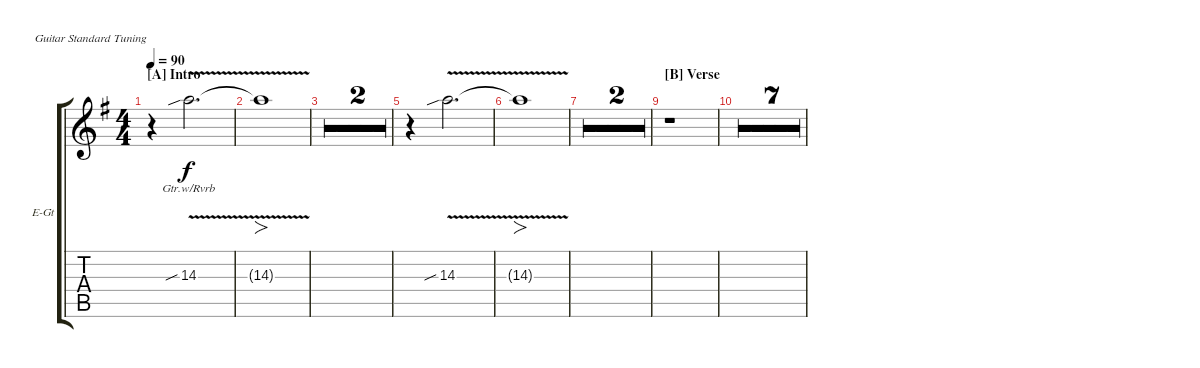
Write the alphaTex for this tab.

\defaultSystemsLayout 4
\bracketExtendMode groupsimilarinstruments
\firstSystemTrackNameOrientation horizontal
\otherSystemsTrackNameOrientation horizontal
\track ("Jamie Cook Gtr.2" "E-Gt") {multiBarRest instrument electricguitarclean}
\staff {score tabs}
\tuning (E4 B3 G3 D3 A2 E2)
\ts (4 4)
\section ("A" "Intro")
\tempo 90
\clef g2
\ks g
r.4{dy f instrument electricguitarclean} 14.3{v sib}.2{d lyrics (0 "Gtr.w/Rvrb") lyrics (1 "") lyrics (2 "") lyrics (3 "") lyrics (4 "")} |
14.3{v t}.1{fo} |
r.1 |
r.1 |
r.4 14.3{v sib}.2{d} |
14.3{v t}.1{fo} |
r.1 |
r.1 |
\section ("B" "Verse")
r.1 |
r.1 |
r.1 |
r.1 |
r.1 |
r.1 |
r.1 |
r.1
